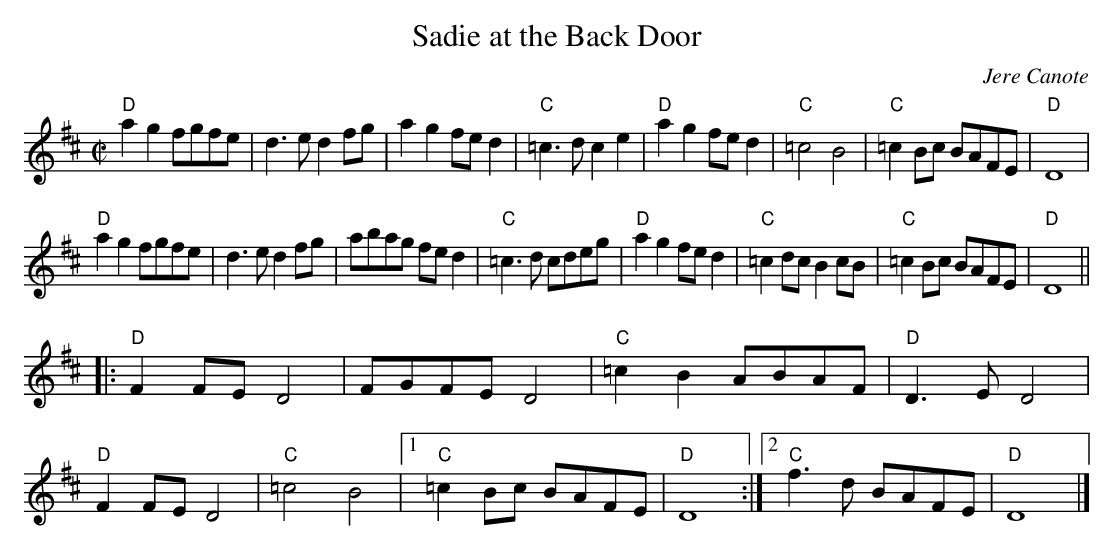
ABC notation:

X:1
T: Sadie at the Back Door
C: Jere Canote
M: C|
L: 1/8
K: D
 "D"a2g2 fgfe |d3e d2fg | a2g2 fed2|"C"=c3d c2e2 |\
"D"a2g2 fed2 |"C"=c4B4 | "C"=c2Bc BAFE| "D"D8 |
"D"a2g2 fgfe |d3e d2fg | abag fe d2|"C"=c3d cdeg |\
"D"a2g2 fed2 |"C"=c2dc B2cB | "C"=c2Bc BAFE| "D"D8 ||
|: "D"F2FE D4 |FGFE D4 | "C"=c2B2 ABAF |"D"D3E D4 |
 "D"F2FE D4 |"C"=c4B4 |1 "C"=c2Bc BAFE| "D"D8:|2 "C" f3d BAFE|"D"D8 |]
